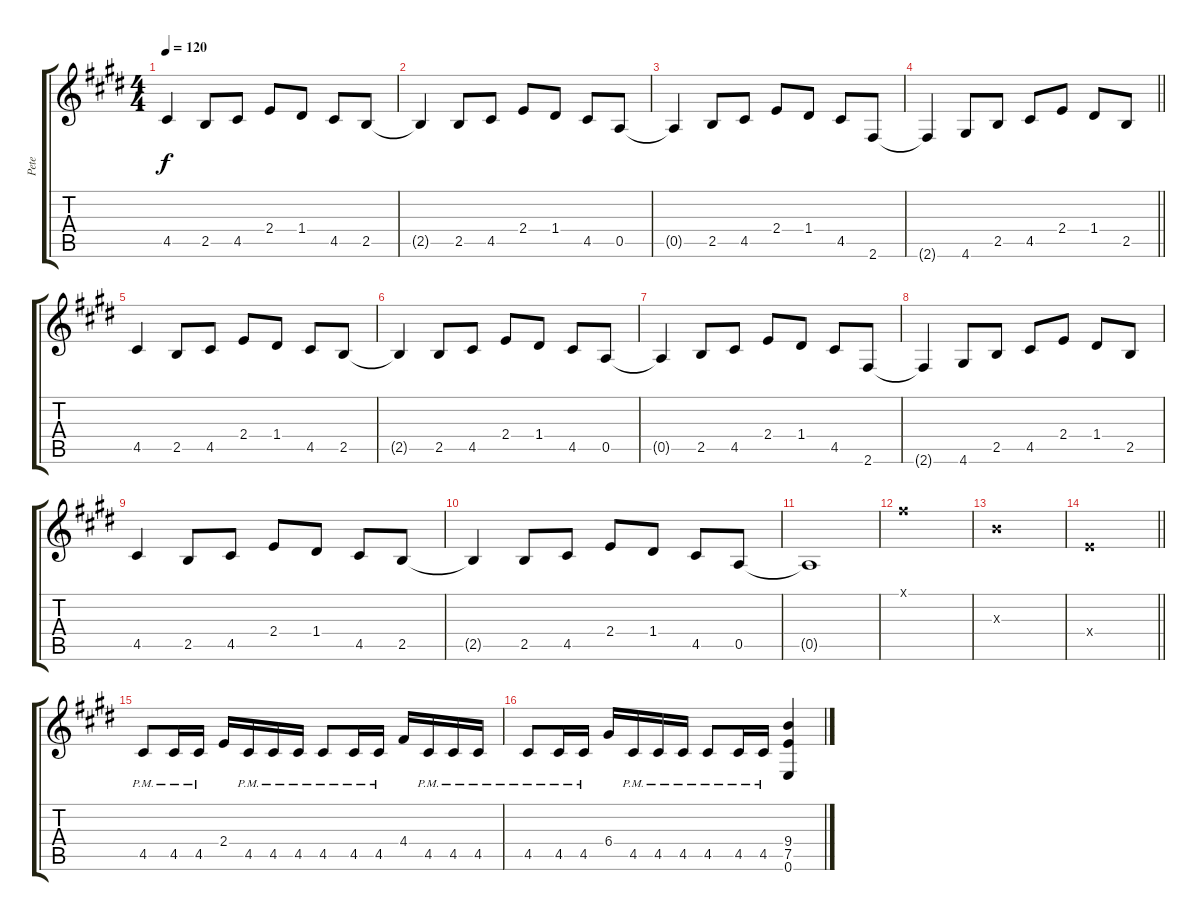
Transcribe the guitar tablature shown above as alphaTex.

\track ("Pete" "Pete") {instrument distortionguitar}
\staff {score tabs}
\tuning (E4 B3 G3 D3 A2 E2) {hide}
\ts (4 4)
\tempo 120
\clef g2
\ks c#minor
4.5.4{dy f} 2.5.8 4.5.8 2.4.8 1.4.8 4.5.8 2.5.8 |
2.5{t}.4 2.5.8 4.5.8 2.4.8 1.4.8 4.5.8 0.5.8 |
0.5{t}.4 2.5.8 4.5.8 2.4.8 1.4.8 4.5.8 2.6.8 |
\barLineRight lightlight
2.6{t}.4 4.6.8 2.5.8 4.5.8 2.4.8 1.4.8 2.5.8 |
4.5.4 2.5.8 4.5.8 2.4.8 1.4.8 4.5.8 2.5.8 |
2.5{t}.4 2.5.8 4.5.8 2.4.8 1.4.8 4.5.8 0.5.8 |
0.5{t}.4 2.5.8 4.5.8 2.4.8 1.4.8 4.5.8 2.6.8 |
2.6{t}.4 4.6.8 2.5.8 4.5.8 2.4.8 1.4.8 2.5.8 |
4.5.4 2.5.8 4.5.8 2.4.8 1.4.8 4.5.8 2.5.8 |
2.5{t}.4 2.5.8 4.5.8 2.4.8 1.4.8 4.5.8 0.5.8 |
0.5{t}.1 |
2.1{x}.1{instrument guitarfretnoise} |
4.3{x}.1 |
\barLineRight lightlight
2.4{x}.1 |
4.5{pm}.8{instrument distortionguitar} 4.5{pm}.16 4.5{pm}.16 2.4.16 4.5{pm}.16 4.5{pm}.16 4.5{pm}.16 4.5{pm}.8 4.5{pm}.16 4.5{pm}.16 4.4.16 4.5{pm}.16 4.5{pm}.16 4.5{pm}.16 |
4.5{pm}.8 4.5{pm}.16 4.5{pm}.16 6.4.16 4.5{pm}.16 4.5{pm}.16 4.5{pm}.16 4.5{pm}.8 4.5{pm}.16 4.5{pm}.16 (9.4 7.5 0.6).4
